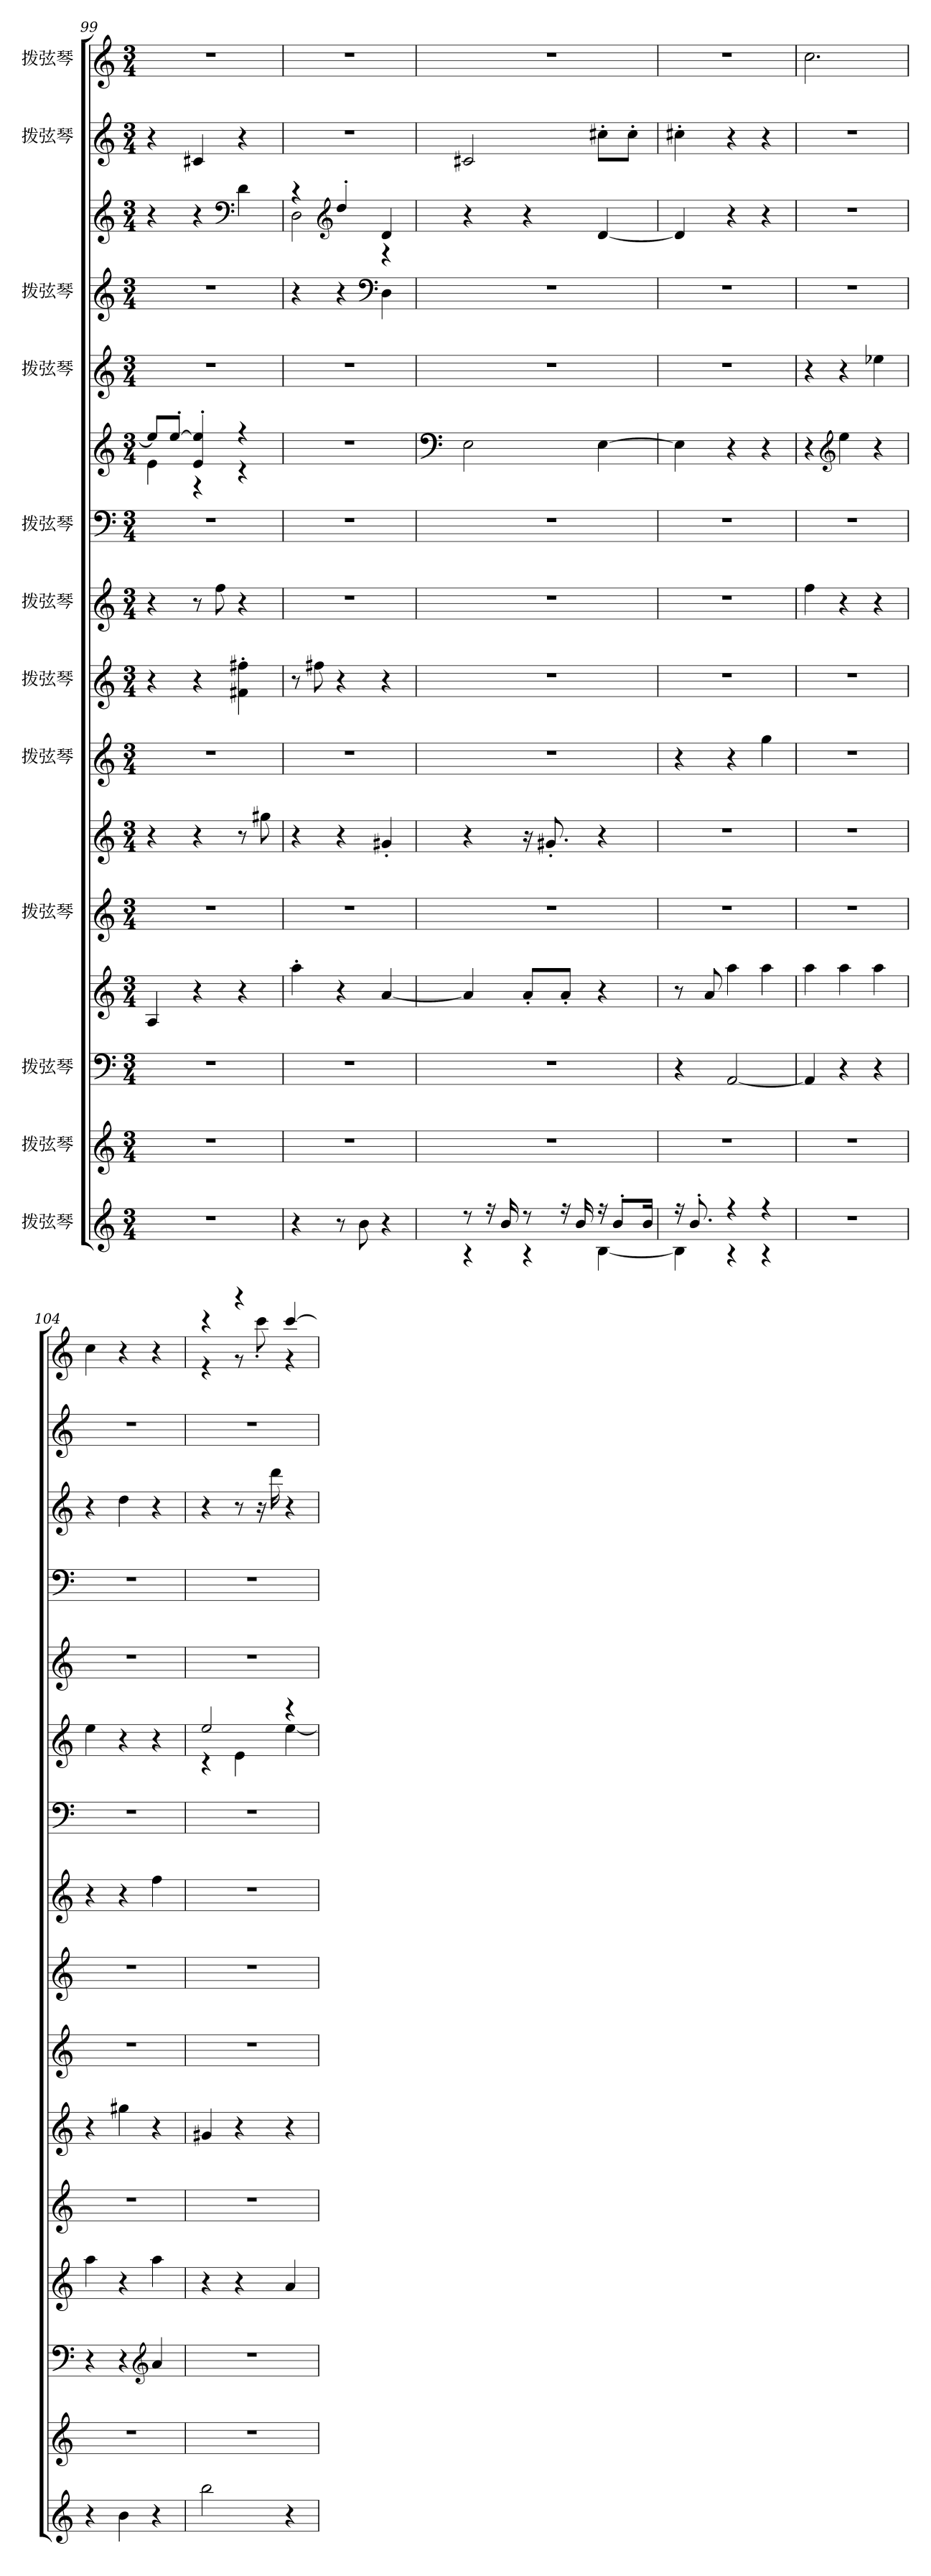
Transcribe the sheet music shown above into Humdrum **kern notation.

**kern	**kern	**kern	**kern	**kern	**kern	**kern	**kern	**kern	**kern	**kern	**kern	**kern	**kern	**kern	**kern
*part12	*part11	*part10	*part10	*part9	*part9	*part8	*part7	*part6	*part5	*part5	*part4	*part3	*part3	*part2	*part1
*staff16	*staff15	*staff14	*staff13	*staff12	*staff11	*staff10	*staff9	*staff8	*staff7	*staff6	*staff5	*staff4	*staff3	*staff2	*staff1
*I"拨弦琴	*I"拨弦琴	*I"拨弦琴	*	*I"拨弦琴	*	*I"拨弦琴	*I"拨弦琴	*I"拨弦琴	*I"拨弦琴	*	*I"拨弦琴	*I"拨弦琴	*	*I"拨弦琴	*I"拨弦琴
*clefG2	*clefG2	*clefF4	*clefG2	*clefG2	*clefG2	*clefG2	*clefG2	*clefG2	*clefF4	*clefG2	*clefG2	*clefG2	*clefG2	*clefG2	*clefG2
*k[]	*k[]	*k[]	*k[]	*k[]	*k[]	*k[]	*k[]	*k[]	*k[]	*k[]	*k[]	*k[]	*k[]	*k[]	*k[]
*M3/4	*M3/4	*M3/4	*M3/4	*M3/4	*M3/4	*M3/4	*M3/4	*M3/4	*M3/4	*M3/4	*M3/4	*M3/4	*M3/4	*M3/4	*M3/4
=99	=99	=99	=99	=99	=99	=99	=99	=99	=99	=99	=99	=99	=99	=99	=99
*	*	*	*	*	*	*	*	*	*	*^	*	*	*	*	*
2.r	2.r	2.r	4A/	2.r	4r	2.r	4r	4r	2.r	8ee/L]	4e\	2.r	2.r	4r	4r	2.r
.	.	.	.	.	.	.	.	.	.	[8ee'/J	.	.	.	.	.	.
.	.	.	4r	.	4r	.	4r	8r	.	4e/' 4ee/]'	4r	.	.	4r	4c#X/	.
.	.	.	.	.	.	.	.	8ff\	.	.	.	.	.	.	.	.
*	*	*	*	*	*	*	*	*	*	*	*	*	*	*clefF4	*	*
.	.	.	4r	.	8r	.	4f#X\' 4ff#X\'	4r	.	4r	4r	.	.	4d\	4r	.
.	.	.	.	.	8gg#X\	.	.	.	.	.	.	.	.	.	.	.
*	*	*	*	*	*	*	*	*	*	*v	*v	*	*	*	*	*
=100	=100	=100	=100	=100	=100	=100	=100	=100	=100	=100	=100	=100	=100	=100	=100
*	*	*	*	*	*	*	*	*	*	*	*	*	*^	*	*
4r	2.r	2.r	4aa'\	2.r	4r	2.r	8r	2.r	2.r	2.r	2.r	4r	4r	2D\	2.r	2.r
.	.	.	.	.	.	.	8ff#X\	.	.	.	.	.	.	.	.	.
*	*	*	*	*	*	*	*	*	*	*	*	*	*clefG2	*	*	*
8r	.	.	4r	.	4r	.	4r	.	.	.	.	4r	4dd'/	.	.	.
8b\	.	.	.	.	.	.	.	.	.	.	.	.	.	.	.	.
*	*	*	*	*	*	*	*	*	*	*	*	*clefF4	*	*	*	*
4r	.	.	[4a/	.	4g#X'/	.	4r	.	.	.	.	4D\	4d/	4r	.	.
*	*	*	*	*	*	*	*	*	*	*	*	*	*v	*v	*	*
=101	=101	=101	=101	=101	=101	=101	=101	=101	=101	=101	=101	=101	=101	=101	=101
*	*	*	*	*	*	*	*	*	*	*clefF4	*	*	*	*	*
*^	*	*	*	*	*	*	*	*	*	*	*	*	*	*	*
8r	4r	2.r	2.r	4a/]	2.r	4r	2.r	2.r	2.r	2.r	2E\	2.r	2.r	4r	2c#X/	2.r
16r	.	.	.	.	.	.	.	.	.	.	.	.	.	.	.	.
16b/	.	.	.	.	.	.	.	.	.	.	.	.	.	.	.	.
8r	4r	.	.	8a'/L	.	16r	.	.	.	.	.	.	.	4r	.	.
.	.	.	.	.	.	8.g#X'/	.	.	.	.	.	.	.	.	.	.
16r	.	.	.	8a'/J	.	.	.	.	.	.	.	.	.	.	.	.
16b/	.	.	.	.	.	.	.	.	.	.	.	.	.	.	.	.
16r	[4B\	.	.	4r	.	4r	.	.	.	.	[4E\	.	.	[4d/	8cc#X'\L	.
8b'/L	.	.	.	.	.	.	.	.	.	.	.	.	.	.	.	.
.	.	.	.	.	.	.	.	.	.	.	.	.	.	.	8cc#'\J	.
16b/Jk	.	.	.	.	.	.	.	.	.	.	.	.	.	.	.	.
!!LO:PB:g=z
=102	=102	=102	=102	=102	=102	=102	=102	=102	=102	=102	=102	=102	=102	=102	=102	=102
16r	4B\]	2.r	4r	8r	2.r	2.r	4r	2.r	2.r	2.r	4E\]	2.r	2.r	4d/]	4cc#X'\	2.r
8.b'/	.	.	.	.	.	.	.	.	.	.	.	.	.	.	.	.
.	.	.	.	8a/	.	.	.	.	.	.	.	.	.	.	.	.
4r	4r	.	[2AA/	4aa\	.	.	4r	.	.	.	4r	.	.	4r	4r	.
4r	4r	.	.	4aa\	.	.	4gg\	.	.	.	4r	.	.	4r	4r	.
*v	*v	*	*	*	*	*	*	*	*	*	*	*	*	*	*	*
=103	=103	=103	=103	=103	=103	=103	=103	=103	=103	=103	=103	=103	=103	=103	=103
2.r	2.r	4AA/]	4aa\	2.r	2.r	2.r	2.r	4ff\	2.r	4r	4r	2.r	2.r	2.r	2.cc\
*	*	*	*	*	*	*	*	*	*	*clefG2	*	*	*	*	*
.	.	4r	4aa\	.	.	.	.	4r	.	4ee\	4r	.	.	.	.
.	.	4r	4aa\	.	.	.	.	4r	.	4r	4ee-X\	.	.	.	.
=104	=104	=104	=104	=104	=104	=104	=104	=104	=104	=104	=104	=104	=104	=104	=104
4r	2.r	4r	4aa\	2.r	4r	2.r	2.r	4r	2.r	4ee\	2.r	2.r	4r	2.r	4cc\
4b\	.	4r	4r	.	4gg#X\	.	.	4r	.	4r	.	.	4dd\	.	4r
*	*	*clefG2	*	*	*	*	*	*	*	*	*	*	*	*	*
4r	.	4a/	4aa\	.	4r	.	.	4ff\	.	4r	.	.	4r	.	4r
=105	=105	=105	=105	=105	=105	=105	=105	=105	=105	=105	=105	=105	=105	=105	=105
*	*	*	*	*	*	*	*	*	*	*^	*	*	*	*	*^
2bb\	2.r	2.r	4r	2.r	4g#X/	2.r	2.r	2.r	2.r	2ee/	4r	2.r	2.r	4r	2.r	4r	4r
.	.	.	4r	.	4r	.	.	.	.	.	4e\	.	.	8r	.	4r	8r
.	.	.	.	.	.	.	.	.	.	.	.	.	.	16r	.	.	8ccc'\
.	.	.	.	.	.	.	.	.	.	.	.	.	.	16ddd\	.	.	.
4r	.	.	4a/	.	4r	.	.	.	.	4r	[4ee\	.	.	4r	.	[4ccc/	4r
*	*	*	*	*	*	*	*	*	*	*v	*v	*	*	*	*	*v	*v
=	=	=	=	=	=	=	=	=	=	=	=	=	=	=	=
*-	*-	*-	*-	*-	*-	*-	*-	*-	*-	*-	*-	*-	*-	*-	*-
